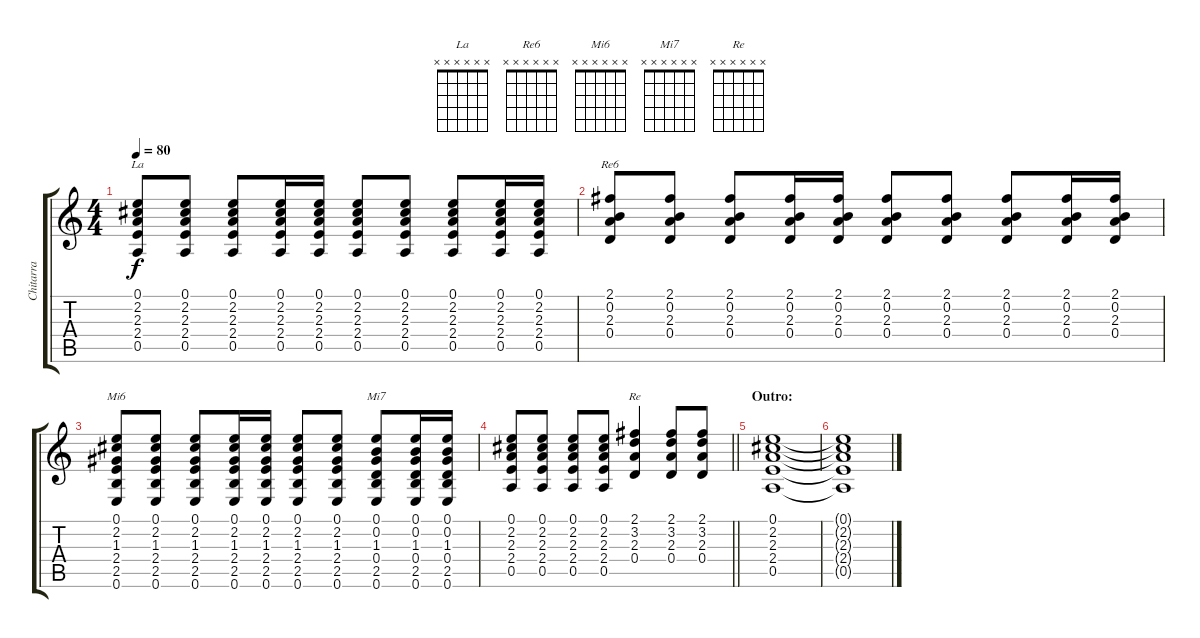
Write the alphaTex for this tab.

\track ("Chitarra" "Chitarra") {instrument acousticguitarsteel}
\staff {score tabs}
\tuning (E4 B3 G3 D3 A2 E2) {hide}
\chord ("La" x x x x x x)
\chord ("Re6" x x x x x x)
\chord ("Mi6" x x x x x x)
\chord ("Mi7" x x x x x x)
\chord ("Re" x x x x x x)
\ts (4 4)
\tempo 80
\clef g2
\ks c
(0.1 2.2 2.3 2.4 0.5).8{ch "La" dy f} (0.1 2.2 2.3 2.4 0.5).8 (0.1 2.2 2.3 2.4 0.5).8 (0.1 2.2 2.3 2.4 0.5).16 (0.1 2.2 2.3 2.4 0.5).16 (0.1 2.2 2.3 2.4 0.5).8 (0.1 2.2 2.3 2.4 0.5).8 (0.1 2.2 2.3 2.4 0.5).8 (0.1 2.2 2.3 2.4 0.5).16 (0.1 2.2 2.3 2.4 0.5).16 |
(2.1 0.2 2.3 0.4).8{ch "Re6"} (2.1 0.2 2.3 0.4).8 (2.1 0.2 2.3 0.4).8 (2.1 0.2 2.3 0.4).16 (2.1 0.2 2.3 0.4).16 (2.1 0.2 2.3 0.4).8 (2.1 0.2 2.3 0.4).8 (2.1 0.2 2.3 0.4).8 (2.1 0.2 2.3 0.4).16 (2.1 0.2 2.3 0.4).16 |
(0.1 2.2 1.3 2.4 2.5 0.6).8{ch "Mi6"} (0.1 2.2 1.3 2.4 2.5 0.6).8 (0.1 2.2 1.3 2.4 2.5 0.6).8 (0.1 2.2 1.3 2.4 2.5 0.6).16 (0.1 2.2 1.3 2.4 2.5 0.6).16 (0.1 2.2 1.3 2.4 2.5 0.6).8 (0.1 2.2 1.3 2.4 2.5 0.6).8 (0.1 0.2 1.3 0.4 2.5 0.6).8{ch "Mi7"} (0.1 0.2 1.3 0.4 2.5 0.6).16 (0.1 0.2 1.3 0.4 2.5 0.6).16 |
\barLineRight lightlight
(0.1 2.2 2.3 2.4 0.5).8 (0.1 2.2 2.3 2.4 0.5).8 (0.1 2.2 2.3 2.4 0.5).8 (0.1 2.2 2.3 2.4 0.5).8 (2.1 3.2 2.3 0.4).4{ch "Re"} (2.1 3.2 2.3 0.4).8 (2.1 3.2 2.3 0.4).8 |
\section ("" "Outro:")
(0.1 2.2 2.3 2.4 0.5).1 |
(0.1{t} 2.2{t} 2.3{t} 2.4{t} 0.5{t}).1
